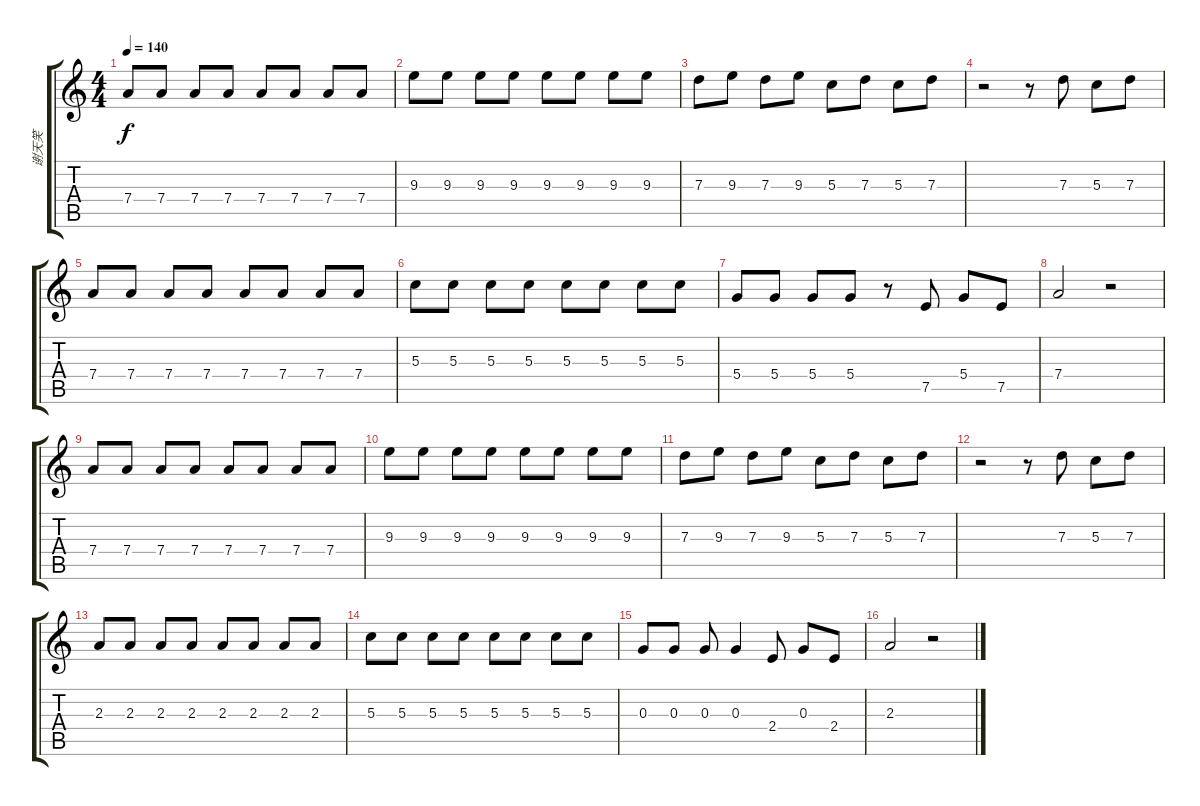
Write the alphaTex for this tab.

\track ("谢天笑" "谢天笑") {instrument distortionguitar}
\staff {score tabs}
\tuning (E4 B3 G3 D3 A2 E2) {hide}
\ts (4 4)
\tempo 140
\clef g2
\ks c
7.4.8{dy f} 7.4.8 7.4.8 7.4.8 7.4.8 7.4.8 7.4.8 7.4.8 |
9.3.8 9.3.8 9.3.8 9.3.8 9.3.8 9.3.8 9.3.8 9.3.8 |
7.3.8 9.3.8 7.3.8 9.3.8 5.3.8 7.3.8 5.3.8 7.3.8 |
r.2 r.8 7.3.8 5.3.8 7.3.8 |
7.4.8 7.4.8 7.4.8 7.4.8 7.4.8 7.4.8 7.4.8 7.4.8 |
5.3.8 5.3.8 5.3.8 5.3.8 5.3.8 5.3.8 5.3.8 5.3.8 |
5.4.8 5.4.8 5.4.8 5.4.8 r.8 7.5.8 5.4.8 7.5.8 |
7.4.2 r.2 |
7.4.8 7.4.8 7.4.8 7.4.8 7.4.8 7.4.8 7.4.8 7.4.8 |
9.3.8 9.3.8 9.3.8 9.3.8 9.3.8 9.3.8 9.3.8 9.3.8 |
7.3.8 9.3.8 7.3.8 9.3.8 5.3.8 7.3.8 5.3.8 7.3.8 |
r.2 r.8 7.3.8 5.3.8 7.3.8 |
2.3.8 2.3.8 2.3.8 2.3.8 2.3.8 2.3.8 2.3.8 2.3.8 |
5.3.8 5.3.8 5.3.8 5.3.8 5.3.8 5.3.8 5.3.8 5.3.8 |
0.3.8 0.3.8 0.3.8 0.3.4 2.4.8 0.3.8 2.4.8 |
2.3.2 r.2
